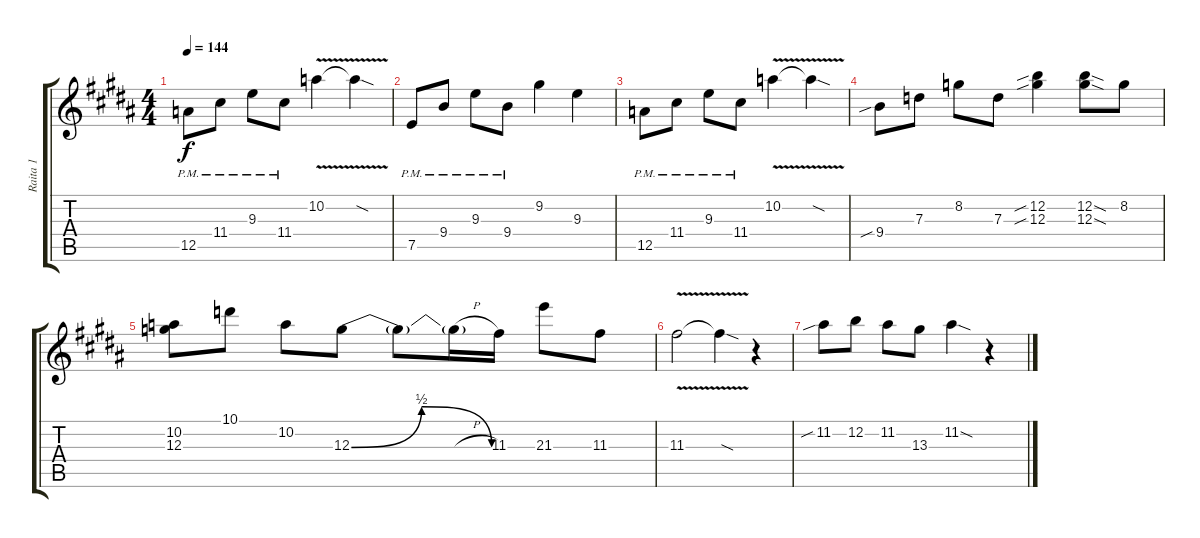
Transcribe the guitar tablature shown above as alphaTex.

\track ("Raita 1" "Raita 1") {instrument distortionguitar}
\staff {score tabs}
\tuning (E4 B3 G3 D3 A2 E2) {hide}
\ts (4 4)
\tempo 144
\clef g2
\ks b
12.5{pm}.8{dy f} 11.4{pm}.8 9.3{pm}.8 11.4{pm}.8 10.2{v}.4 10.2{sod t}.4 |
7.5{pm}.8 9.4{pm}.8 9.3{pm}.8 9.4{pm}.8 9.2.4 9.3.4 |
12.5{pm}.8 11.4{pm}.8 9.3{pm}.8 11.4{pm}.8 10.2{v}.4 10.2{sod t}.4 |
9.4{sib}.8 7.3.8 8.2.8 7.3.8 (12.2{sib} 12.3{sib}).4 (12.2{sod} 12.3{sod}).8 8.2.8 |
(10.2 12.3).8 10.1.8 10.2.8 12.3{be (bendrelease 0 0 30 2 30 2 60 0)}.8 12.3{t}.8 12.3{h t}.16 11.3.16 21.3.8 11.3.8 |
11.3{v}.2 11.3{sod t}.4 r.4 |
11.2{sib}.8 12.2.8 11.2.8 13.3.8 11.2{sod}.4 r.4
